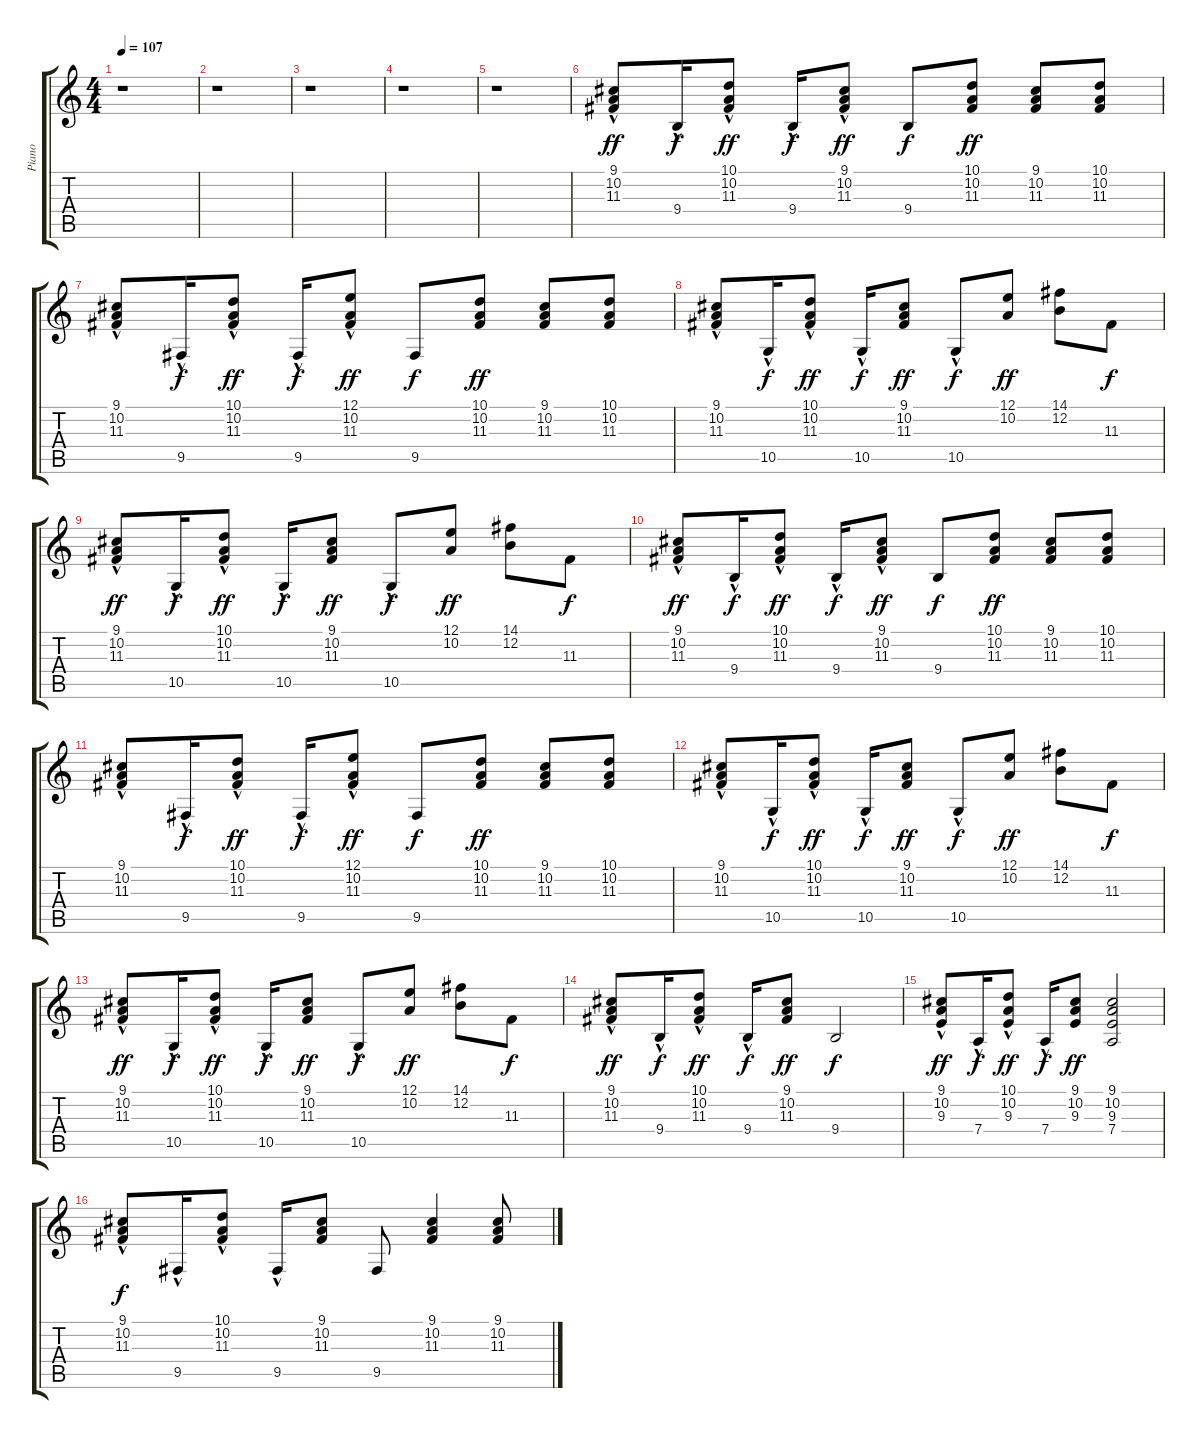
\track ("Piano" "Piano") {instrument acousticgrandpiano}
\staff {score tabs}
\tuning (E4 B3 G3 D3 A2 E2) {hide}
\ts (4 4)
\tempo 107
\clef g2
\ks c
r.1{dy f} |
r.1 |
r.1 |
r.1 |
r.1 |
(9.1{hac} 10.2{hac} 11.3{hac}).8{dy ff} 9.4{hac}.16{dy f} (10.1{hac} 10.2{hac} 11.3{hac}).8{dy ff} 9.4{hac}.16{dy f} (9.1{hac} 10.2 11.3).8{dy ff} 9.4.8{dy f} (10.1 10.2 11.3).8{dy ff} (9.1 10.2 11.3).8 (10.1 10.2 11.3).8 |
(9.1{hac} 10.2{hac} 11.3{hac}).8 9.5{hac}.16{dy f} (10.1{hac} 10.2{hac} 11.3{hac}).8{dy ff} 9.5{hac}.16{dy f} (12.1{hac} 10.2 11.3).8{dy ff} 9.5.8{dy f} (10.1 10.2 11.3).8{dy ff} (9.1 10.2 11.3).8 (10.1 10.2 11.3).8 |
(9.1{hac} 10.2{hac} 11.3{hac}).8 10.5{hac}.16{dy f} (10.1{hac} 10.2{hac} 11.3{hac}).8{dy ff} 10.5{hac}.16{dy f} (9.1 10.2 11.3).8{dy ff} 10.5{hac}.8{dy f} (12.1 10.2).8{dy ff} (14.1 12.2).8 11.3.8{dy f} |
(9.1{hac} 10.2{hac} 11.3{hac}).8{dy ff} 10.5{hac}.16{dy f} (10.1{hac} 10.2{hac} 11.3{hac}).8{dy ff} 10.5{hac}.16{dy f} (9.1 10.2 11.3).8{dy ff} 10.5{hac}.8{dy f} (12.1 10.2).8{dy ff} (14.1 12.2).8 11.3.8{dy f} |
(9.1{hac} 10.2{hac} 11.3{hac}).8{dy ff} 9.4{hac}.16{dy f} (10.1{hac} 10.2{hac} 11.3{hac}).8{dy ff} 9.4{hac}.16{dy f} (9.1{hac} 10.2 11.3).8{dy ff} 9.4.8{dy f} (10.1 10.2 11.3).8{dy ff} (9.1 10.2 11.3).8 (10.1 10.2 11.3).8 |
(9.1{hac} 10.2{hac} 11.3{hac}).8 9.5{hac}.16{dy f} (10.1{hac} 10.2{hac} 11.3{hac}).8{dy ff} 9.5{hac}.16{dy f} (12.1{hac} 10.2 11.3).8{dy ff} 9.5.8{dy f} (10.1 10.2 11.3).8{dy ff} (9.1 10.2 11.3).8 (10.1 10.2 11.3).8 |
(9.1{hac} 10.2{hac} 11.3{hac}).8 10.5{hac}.16{dy f} (10.1{hac} 10.2{hac} 11.3{hac}).8{dy ff} 10.5{hac}.16{dy f} (9.1 10.2 11.3).8{dy ff} 10.5{hac}.8{dy f} (12.1 10.2).8{dy ff} (14.1 12.2).8 11.3.8{dy f} |
(9.1{hac} 10.2{hac} 11.3{hac}).8{dy ff} 10.5{hac}.16{dy f} (10.1{hac} 10.2{hac} 11.3{hac}).8{dy ff} 10.5{hac}.16{dy f} (9.1 10.2 11.3).8{dy ff} 10.5{hac}.8{dy f} (12.1 10.2).8{dy ff} (14.1 12.2).8 11.3.8{dy f} |
(9.1{hac} 10.2{hac} 11.3{hac}).8{dy ff} 9.4{hac}.16{dy f} (10.1{hac} 10.2{hac} 11.3{hac}).8{dy ff} 9.4{hac}.16{dy f} (9.1 10.2 11.3).8{dy ff} 9.4.2{dy f} |
(9.1 10.2{hac} 9.3{hac}).8{dy ff} 7.4{hac}.16{dy f} (10.1{hac} 10.2{hac} 9.3{hac}).8{dy ff} 7.4{hac}.16{dy f} (9.1 10.2 9.3).8{dy ff} (9.1 10.2 9.3 7.4).2 |
(9.1{hac} 10.2{hac} 11.3{hac}).8{dy f} 9.5{hac}.16 (10.1{hac} 10.2{hac} 11.3{hac}).8 9.5{hac}.16 (9.1 10.2 11.3).8 9.5.8 (9.1 10.2 11.3).4 (9.1 10.2 11.3).8
